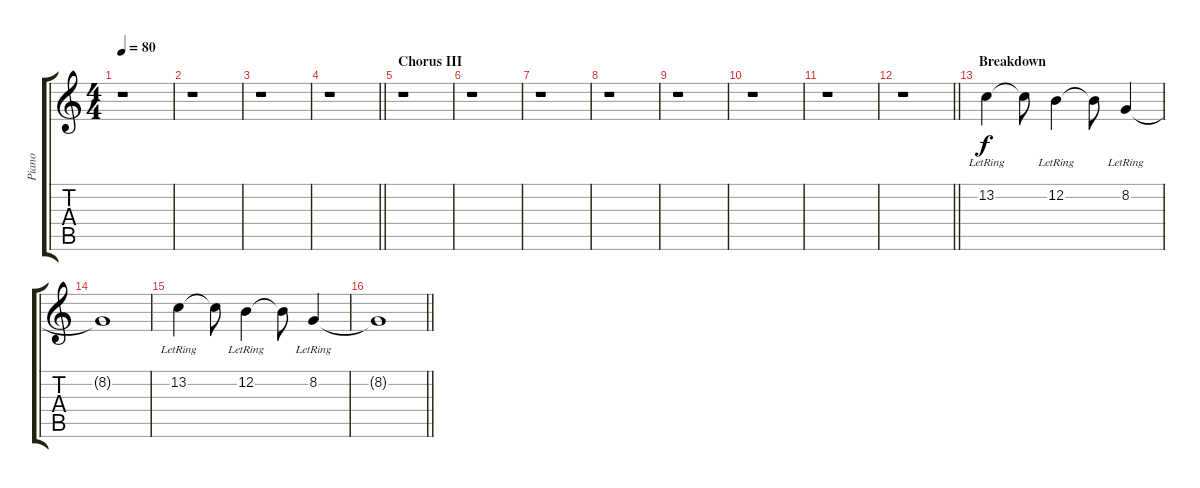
\track ("Piano" "Piano") {instrument acousticgrandpiano}
\staff {score tabs}
\tuning (E4 B3 G3 D3 A2 E2) {hide}
\ts (4 4)
\tempo 80
\clef g2
\ks c
r.1{dy f} |
r.1 |
r.1 |
\barLineRight lightlight
r.1 |
\section ("" "Chorus III")
r.1 |
r.1 |
r.1 |
r.1 |
r.1 |
r.1 |
r.1 |
\barLineRight lightlight
r.1 |
\section ("" "Breakdown")
13.2{lr}.4 13.2{t}.8 12.2{lr}.4 12.2{t}.8 8.2{lr}.4 |
8.2{t}.1 |
13.2{lr}.4 13.2{t}.8 12.2{lr}.4 12.2{t}.8 8.2{lr}.4 |
\barLineRight lightlight
8.2{t}.1
